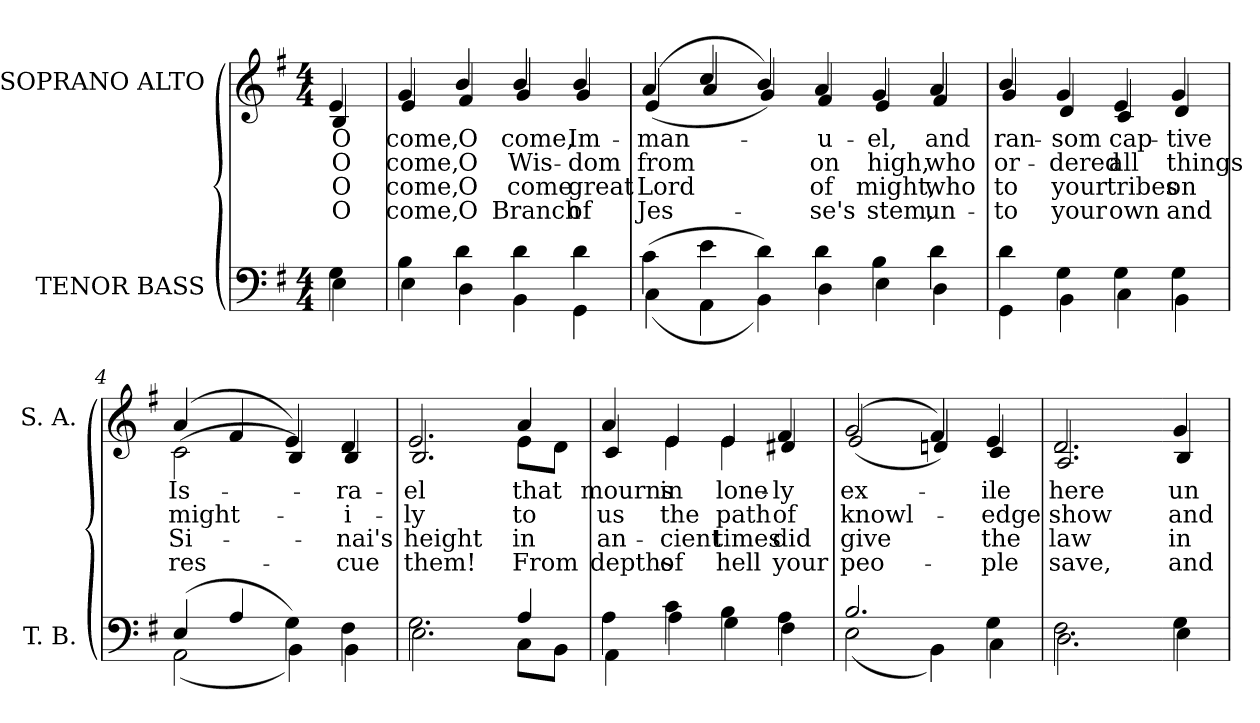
**kern	**kern	**text	**text	**text	**text
*part2	*part1	*part1	*part1	*part1	*part1
*staff2	*staff1	*staff1	*staff1	*staff1	*staff1
*I"TENOR BASS	*I"SOPRANO ALTO	*	*	*	*
*I'T. B.	*I'S. A.	*	*	*	*
!!LO:PB:g=z
*clefF4	*clefG2	*	*	*	*
*k[f#]	*k[f#]	*	*	*	*
*G:	*G:	*	*	*	*
*M4/4	*M4/4	*	*	*	*
=	=	=	=	=	=
*^	*	*	*	*	*
!	!	!LO:TX:b:cj:t=1	!	!	!	!
!	!	!LO:TX:b:cj:t=2	!	!	!	!
!	!	!LO:TX:b:cj:t=3	!	!	!	!
!	!	!LO:TX:b:cj:t=4	!	!	!	!
!	!	!	!LO:LY:b:color=#000000	!LO:LY:b:color=#000000	!LO:LY:b:color=#000000	!LO:LY:b:color=#000000
*	*	*^	*	*	*	*
4Gi\	4Ei\	4ei/	4Bi/	O	O	O	O
=1	=1	=1	=1	=1	=1	=1	=1
!	!	!	!	!LO:LY:b:color=#000000	!LO:LY:b:color=#000000	!LO:LY:b:color=#000000	!LO:LY:b:color=#000000
4Bi\	4Ei\	4gi/	4ei/	come,	come,	come,	come,
!	!	!	!	!LO:LY:b:color=#000000	!LO:LY:b:color=#000000	!LO:LY:b:color=#000000	!LO:LY:b:color=#000000
4di\	4Di\	4bi/	4f#i/	O	O	O	O
!	!	!	!	!LO:LY:b:color=#000000	!LO:LY:b:color=#000000	!LO:LY:b:color=#000000	!LO:LY:b:color=#000000
4di\	4BBi\	4bi/	4gi/	come,	Wis-	come	Branch
!	!	!	!	!LO:LY:b:color=#000000	!LO:LY:b:color=#000000	!LO:LY:b:color=#000000	!LO:LY:b:color=#000000
4di\	4GGi\	4bi/	4gi/	Im-	-dom	great	of
=2	=2	=2	=2	=2	=2	=2	=2
!	!	!	!	!LO:LY:b:color=#000000	!LO:LY:b:color=#000000	!LO:LY:b:color=#000000	!LO:LY:b:color=#000000
(4ci\	(4Ci\	(4ai/	(4ei/	-man-	from	Lord	Jes-
4ei\	4AAi\	4cci/	4ai/	.	.	.	.
4di\)	4BBi\)	4bi/)	4gi/)	.	.	.	.
!	!	!	!	!LO:LY:b:color=#000000	!LO:LY:b:color=#000000	!LO:LY:b:color=#000000	!LO:LY:b:color=#000000
4di\	4Di\	4ai/	4f#i/	-u-	on	of	-se's
!	!	!	!	!LO:LY:b:color=#000000	!LO:LY:b:color=#000000	!LO:LY:b:color=#000000	!LO:LY:b:color=#000000
4Bi\	4Ei\	4gi/	4ei/	-el,	high,	might,	stem,
!	!	!	!	!LO:LY:b:color=#000000	!LO:LY:b:color=#000000	!LO:LY:b:color=#000000	!LO:LY:b:color=#000000
4di\	4Di\	4ai/	4f#i/	and	who	who	un-
!!LO:LB:g=z	!!
=3	=3	=3	=3	=3	=3	=3	=3
!	!	!	!	!LO:LY:b:color=#000000	!LO:LY:b:color=#000000	!LO:LY:b:color=#000000	!LO:LY:b:color=#000000
4di\	4GGi\	4bi/	4gi/	ran-	or-	to	-to
!	!	!	!	!LO:LY:b:color=#000000	!LO:LY:b:color=#000000	!LO:LY:b:color=#000000	!LO:LY:b:color=#000000
4Gi\	4BBi\	4gi/	4di/	-som	-dered	your	your
!	!	!	!	!LO:LY:b:color=#000000	!LO:LY:b:color=#000000	!LO:LY:b:color=#000000	!LO:LY:b:color=#000000
4Gi\	4Ci\	4ei/	4ci/	cap-	all	tribes	own
!	!	!	!	!LO:LY:b:color=#000000	!LO:LY:b:color=#000000	!LO:LY:b:color=#000000	!LO:LY:b:color=#000000
4Gi\	4BBi\	4gi/	4di/	-tive	things	on	and
=4	=4	=4	=4	=4	=4	=4	=4
!	!	!	!	!LO:LY:b:color=#000000	!LO:LY:b:color=#000000	!LO:LY:b:color=#000000	!LO:LY:b:color=#000000
(4Ei/	(2AAi\	(4ai/	(2ci\	Is-	might-	Si-	res-
4Ai/	.	4f#i/	.	.	.	.	.
4Gi\)	4BBi\)	4ei/)	4Bi/)	.	.	.	.
!	!	!	!	!LO:LY:b:color=#000000	!LO:LY:b:color=#000000	!LO:LY:b:color=#000000	!LO:LY:b:color=#000000
4F#i\	4BBi\	4di/	4Bi/	-ra-	-i-	-nai's	-cue
=5	=5	=5	=5	=5	=5	=5	=5
!	!	!	!	!LO:LY:b:color=#000000	!LO:LY:b:color=#000000	!LO:LY:b:color=#000000	!LO:LY:b:color=#000000
2.Gi\	2.Ei\	2.ei/	2.Bi/	-el	-ly	height	them!
!	!	!	!	!LO:LY:b:color=#000000	!LO:LY:b:color=#000000	!LO:LY:b:color=#000000	!LO:LY:b:color=#000000
4Ai/	8Ci\L	4ai/	8ei\L	that	to	in	From
.	8BBi\J	.	8di\J	.	.	.	.
!!LO:LB:g=z	!!
=6	=6	=6	=6	=6	=6	=6	=6
!	!	!	!	!LO:LY:b:color=#000000	!LO:LY:b:color=#000000	!LO:LY:b:color=#000000	!LO:LY:b:color=#000000
4Ai\	4AAi\	4ai/	4ci/	mourns	us	an-	depths
!	!	!	!	!LO:LY:b:color=#000000	!LO:LY:b:color=#000000	!LO:LY:b:color=#000000	!LO:LY:b:color=#000000
4ci\	4Ai\	4ei/	4ei\	in	the	-cient	of
!	!	!	!	!LO:LY:b:color=#000000	!LO:LY:b:color=#000000	!LO:LY:b:color=#000000	!LO:LY:b:color=#000000
4Bi\	4Gi\	4ei/	4ei\	lone-	path	times	hell
!	!	!	!	!LO:LY:b:color=#000000	!LO:LY:b:color=#000000	!LO:LY:b:color=#000000	!LO:LY:b:color=#000000
4Ai\	4F#i\	4f#i/	4d#Xi/	-ly	of	did	your
=7	=7	=7	=7	=7	=7	=7	=7
!	!	!	!	!LO:LY:b:color=#000000	!LO:LY:b:color=#000000	!LO:LY:b:color=#000000	!LO:LY:b:color=#000000
2.Bi/	(2Ei\	(2gi/	(2ei/	ex-	knowl-	give	peo-
.	4BBi\)	4f#i/)	4dni/)	.	.	.	.
!	!	!	!	!LO:LY:b:color=#000000	!LO:LY:b:color=#000000	!LO:LY:b:color=#000000	!LO:LY:b:color=#000000
4Gi\	4Ci\	4ei/	4ci/	-ile	-edge	the	-ple
=8	=8	=8	=8	=8	=8	=8	=8
!	!	!	!	!LO:LY:b:color=#000000	!LO:LY:b:color=#000000	!LO:LY:b:color=#000000	!LO:LY:b:color=#000000
2.F#i\	2.Di\	2.di/	2.Ai/	here	show	law	save,
=9-	=9-	=9-	=9-	=9-	=9-	=9-	=9-
!	!	!	!	!LO:LY:b:color=#000000	!LO:LY:b:color=#000000	!LO:LY:b:color=#000000	!LO:LY:b:color=#000000
4Gi\	4Ei\	4gi/	4Bi/	un-	and	in	and
*v	*v	*	*	*	*	*	*
*	*v	*v	*	*	*	*
=	=	=	=	=	=
*-	*-	*-	*-	*-	*-
